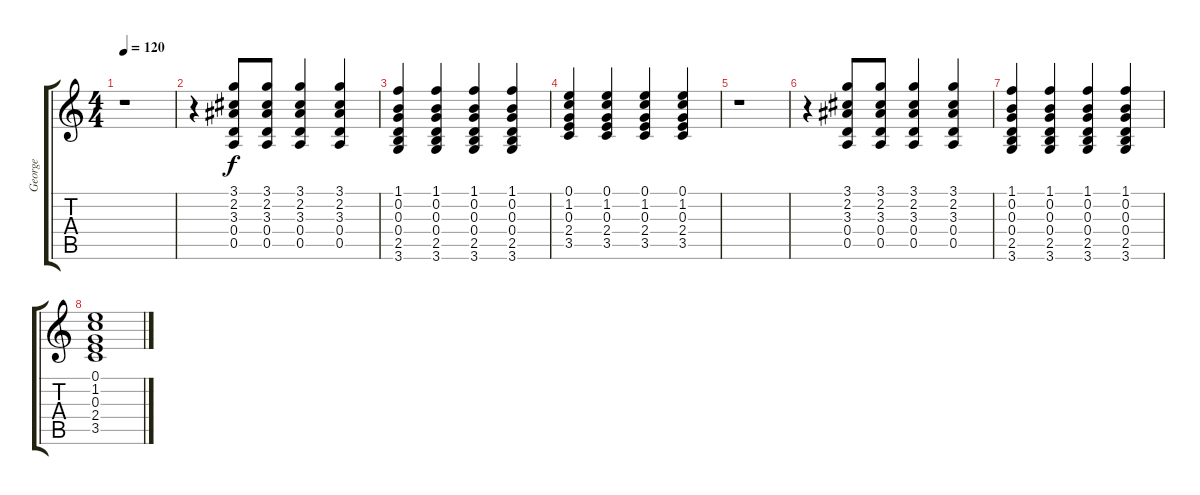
\track ("George" "George") {instrument acousticguitarsteel}
\staff {score tabs}
\tuning (E4 B3 G3 D3 A2 E2) {hide}
\ts (4 4)
\tempo 120
\clef g2
\ks c
r.1{dy f} |
r.4 (3.1 2.2 3.3 0.4 0.5).8 (3.1 2.2 3.3 0.4 0.5).8 (3.1 2.2 3.3 0.4 0.5).4 (3.1 2.2 3.3 0.4 0.5).4 |
(1.1 0.2 0.3 0.4 2.5 3.6).4 (1.1 0.2 0.3 0.4 2.5 3.6).4 (1.1 0.2 0.3 0.4 2.5 3.6).4 (1.1 0.2 0.3 0.4 2.5 3.6).4 |
(0.1 1.2 0.3 2.4 3.5).4 (0.1 1.2 0.3 2.4 3.5).4 (0.1 1.2 0.3 2.4 3.5).4 (0.1 1.2 0.3 2.4 3.5).4 |
r.1 |
r.4 (3.1 2.2 3.3 0.4 0.5).8 (3.1 2.2 3.3 0.4 0.5).8 (3.1 2.2 3.3 0.4 0.5).4 (3.1 2.2 3.3 0.4 0.5).4 |
(1.1 0.2 0.3 0.4 2.5 3.6).4 (1.1 0.2 0.3 0.4 2.5 3.6).4 (1.1 0.2 0.3 0.4 2.5 3.6).4 (1.1 0.2 0.3 0.4 2.5 3.6).4 |
(0.1 1.2 0.3 2.4 3.5).1
